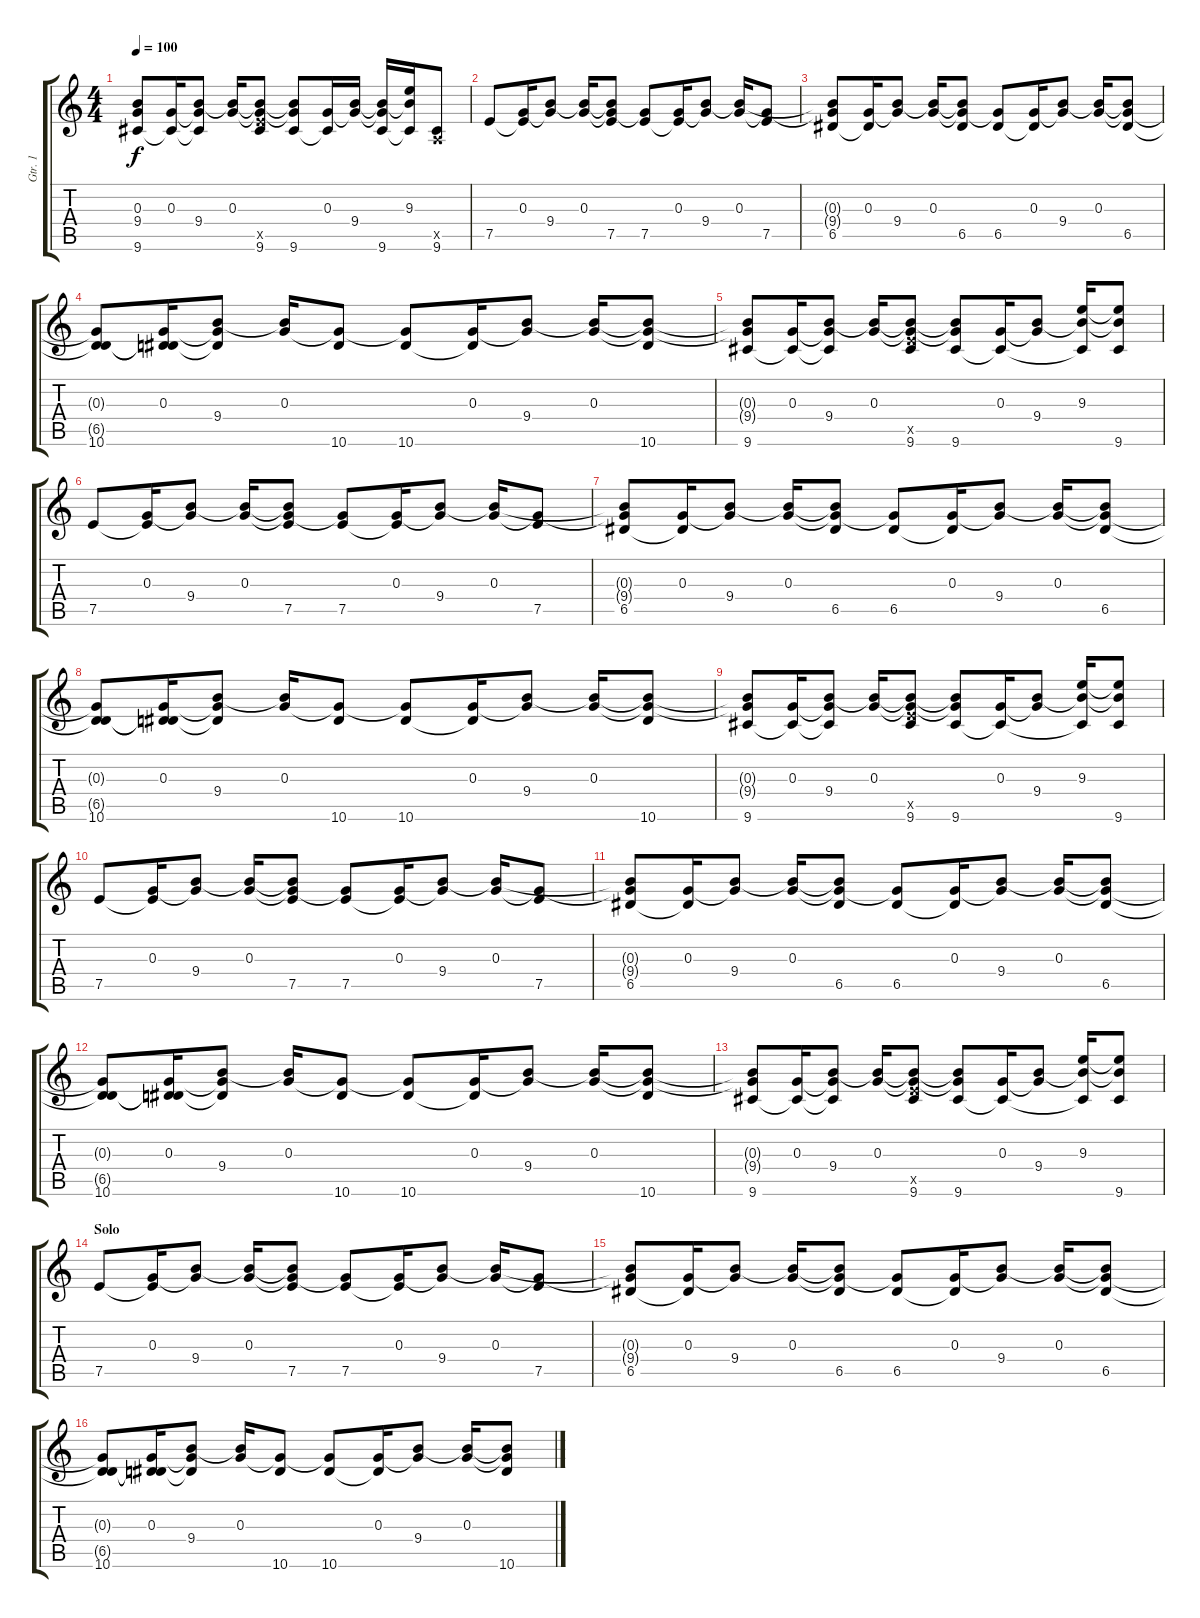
\track ("Gtr. 1" "Gtr. 1") {instrument acousticguitarsteel}
\staff {score tabs}
\tuning (E4 B3 G3 D3 A2 E2) {hide}
\ts (4 4)
\tempo 100
\clef g2
\ks c
(0.3{t} 9.4{t} 9.6).8{dy f} (0.3 9.6{t}).16 (0.3{t} 9.4 9.6{t}).8 (0.3 9.4{t}).16 (0.3{t} 9.4{t} 7.5{x} 9.6).8 (0.3{t} 9.4{t} 9.6).8 (0.3 9.6{t}).16 (0.3{t} 9.4).16 (0.3{t} 9.4{t} 9.6).16 (9.3 9.4{t} 9.6{t}).16 (0.5{x} 9.6).8 |
7.5.8 (0.3 7.5{t}).16 (0.3{t} 9.4).8 (0.3 9.4{t}).16 (0.3{t} 9.4{t} 7.5).8 (0.3{t} 7.5).8 (0.3 7.5{t}).16 (0.3{t} 9.4).8 (0.3 9.4{t}).16 (0.3{t} 7.5).8 |
(0.3{t} 9.4{t} 6.5).8 (0.3 6.5{t}).16 (0.3{t} 9.4).8 (0.3 9.4{t}).16 (0.3{t} 9.4{t} 6.5).8 (0.3{t} 6.5).8 (0.3 6.5{t}).16 (0.3{t} 9.4).8 (0.3 9.4{t}).16 (0.3{t} 9.4{t} 6.5).8 |
(0.3{t} 6.5{t} 10.6).8 (0.3 6.5{t} 10.6{t}).16 (0.3{t} 9.4 10.6{t}).8 (0.3 9.4{t}).16 (0.3{t} 10.6).8 (0.3{t} 10.6).8 (0.3 10.6{t}).16 (0.3{t} 9.4).8 (0.3 9.4{t}).16 (0.3{t} 9.4{t} 10.6).8 |
(0.3{t} 9.4{t} 9.6).8 (0.3 9.6{t}).16 (0.3{t} 9.4 9.6{t}).8 (0.3 9.4{t}).16 (0.3{t} 9.4{t} 7.5{x} 9.6).8 (0.3{t} 9.4{t} 9.6).8 (0.3 9.6{t}).16 (0.3{t} 9.4).8 (9.3 9.4{t} 9.6{t}).16 (9.3{t} 9.4{t} 9.6).8 |
7.5.8 (0.3 7.5{t}).16 (0.3{t} 9.4).8 (0.3 9.4{t}).16 (0.3{t} 9.4{t} 7.5).8 (0.3{t} 7.5).8 (0.3 7.5{t}).16 (0.3{t} 9.4).8 (0.3 9.4{t}).16 (0.3{t} 7.5).8 |
(0.3{t} 9.4{t} 6.5).8 (0.3 6.5{t}).16 (0.3{t} 9.4).8 (0.3 9.4{t}).16 (0.3{t} 9.4{t} 6.5).8 (0.3{t} 6.5).8 (0.3 6.5{t}).16 (0.3{t} 9.4).8 (0.3 9.4{t}).16 (0.3{t} 9.4{t} 6.5).8 |
(0.3{t} 6.5{t} 10.6).8 (0.3 6.5{t} 10.6{t}).16 (0.3{t} 9.4 10.6{t}).8 (0.3 9.4{t}).16 (0.3{t} 10.6).8 (0.3{t} 10.6).8 (0.3 10.6{t}).16 (0.3{t} 9.4).8 (0.3 9.4{t}).16 (0.3{t} 9.4{t} 10.6).8 |
(0.3{t} 9.4{t} 9.6).8 (0.3 9.6{t}).16 (0.3{t} 9.4 9.6{t}).8 (0.3 9.4{t}).16 (0.3{t} 9.4{t} 7.5{x} 9.6).8 (0.3{t} 9.4{t} 9.6).8 (0.3 9.6{t}).16 (0.3{t} 9.4).8 (9.3 9.4{t} 9.6{t}).16 (9.3{t} 9.4{t} 9.6).8 |
7.5.8 (0.3 7.5{t}).16 (0.3{t} 9.4).8 (0.3 9.4{t}).16 (0.3{t} 9.4{t} 7.5).8 (0.3{t} 7.5).8 (0.3 7.5{t}).16 (0.3{t} 9.4).8 (0.3 9.4{t}).16 (0.3{t} 7.5).8 |
(0.3{t} 9.4{t} 6.5).8 (0.3 6.5{t}).16 (0.3{t} 9.4).8 (0.3 9.4{t}).16 (0.3{t} 9.4{t} 6.5).8 (0.3{t} 6.5).8 (0.3 6.5{t}).16 (0.3{t} 9.4).8 (0.3 9.4{t}).16 (0.3{t} 9.4{t} 6.5).8 |
(0.3{t} 6.5{t} 10.6).8 (0.3 6.5{t} 10.6{t}).16 (0.3{t} 9.4 10.6{t}).8 (0.3 9.4{t}).16 (0.3{t} 10.6).8 (0.3{t} 10.6).8 (0.3 10.6{t}).16 (0.3{t} 9.4).8 (0.3 9.4{t}).16 (0.3{t} 9.4{t} 10.6).8 |
(0.3{t} 9.4{t} 9.6).8 (0.3 9.6{t}).16 (0.3{t} 9.4 9.6{t}).8 (0.3 9.4{t}).16 (0.3{t} 9.4{t} 7.5{x} 9.6).8 (0.3{t} 9.4{t} 9.6).8 (0.3 9.6{t}).16 (0.3{t} 9.4).8 (9.3 9.4{t} 9.6{t}).16 (9.3{t} 9.4{t} 9.6).8 |
\section ("" "Solo")
7.5.8 (0.3 7.5{t}).16 (0.3{t} 9.4).8 (0.3 9.4{t}).16 (0.3{t} 9.4{t} 7.5).8 (0.3{t} 7.5).8 (0.3 7.5{t}).16 (0.3{t} 9.4).8 (0.3 9.4{t}).16 (0.3{t} 7.5).8 |
(0.3{t} 9.4{t} 6.5).8 (0.3 6.5{t}).16 (0.3{t} 9.4).8 (0.3 9.4{t}).16 (0.3{t} 9.4{t} 6.5).8 (0.3{t} 6.5).8 (0.3 6.5{t}).16 (0.3{t} 9.4).8 (0.3 9.4{t}).16 (0.3{t} 9.4{t} 6.5).8 |
(0.3{t} 6.5{t} 10.6).8 (0.3 6.5{t} 10.6{t}).16 (0.3{t} 9.4 10.6{t}).8 (0.3 9.4{t}).16 (0.3{t} 10.6).8 (0.3{t} 10.6).8 (0.3 10.6{t}).16 (0.3{t} 9.4).8 (0.3 9.4{t}).16 (0.3{t} 9.4{t} 10.6).8
